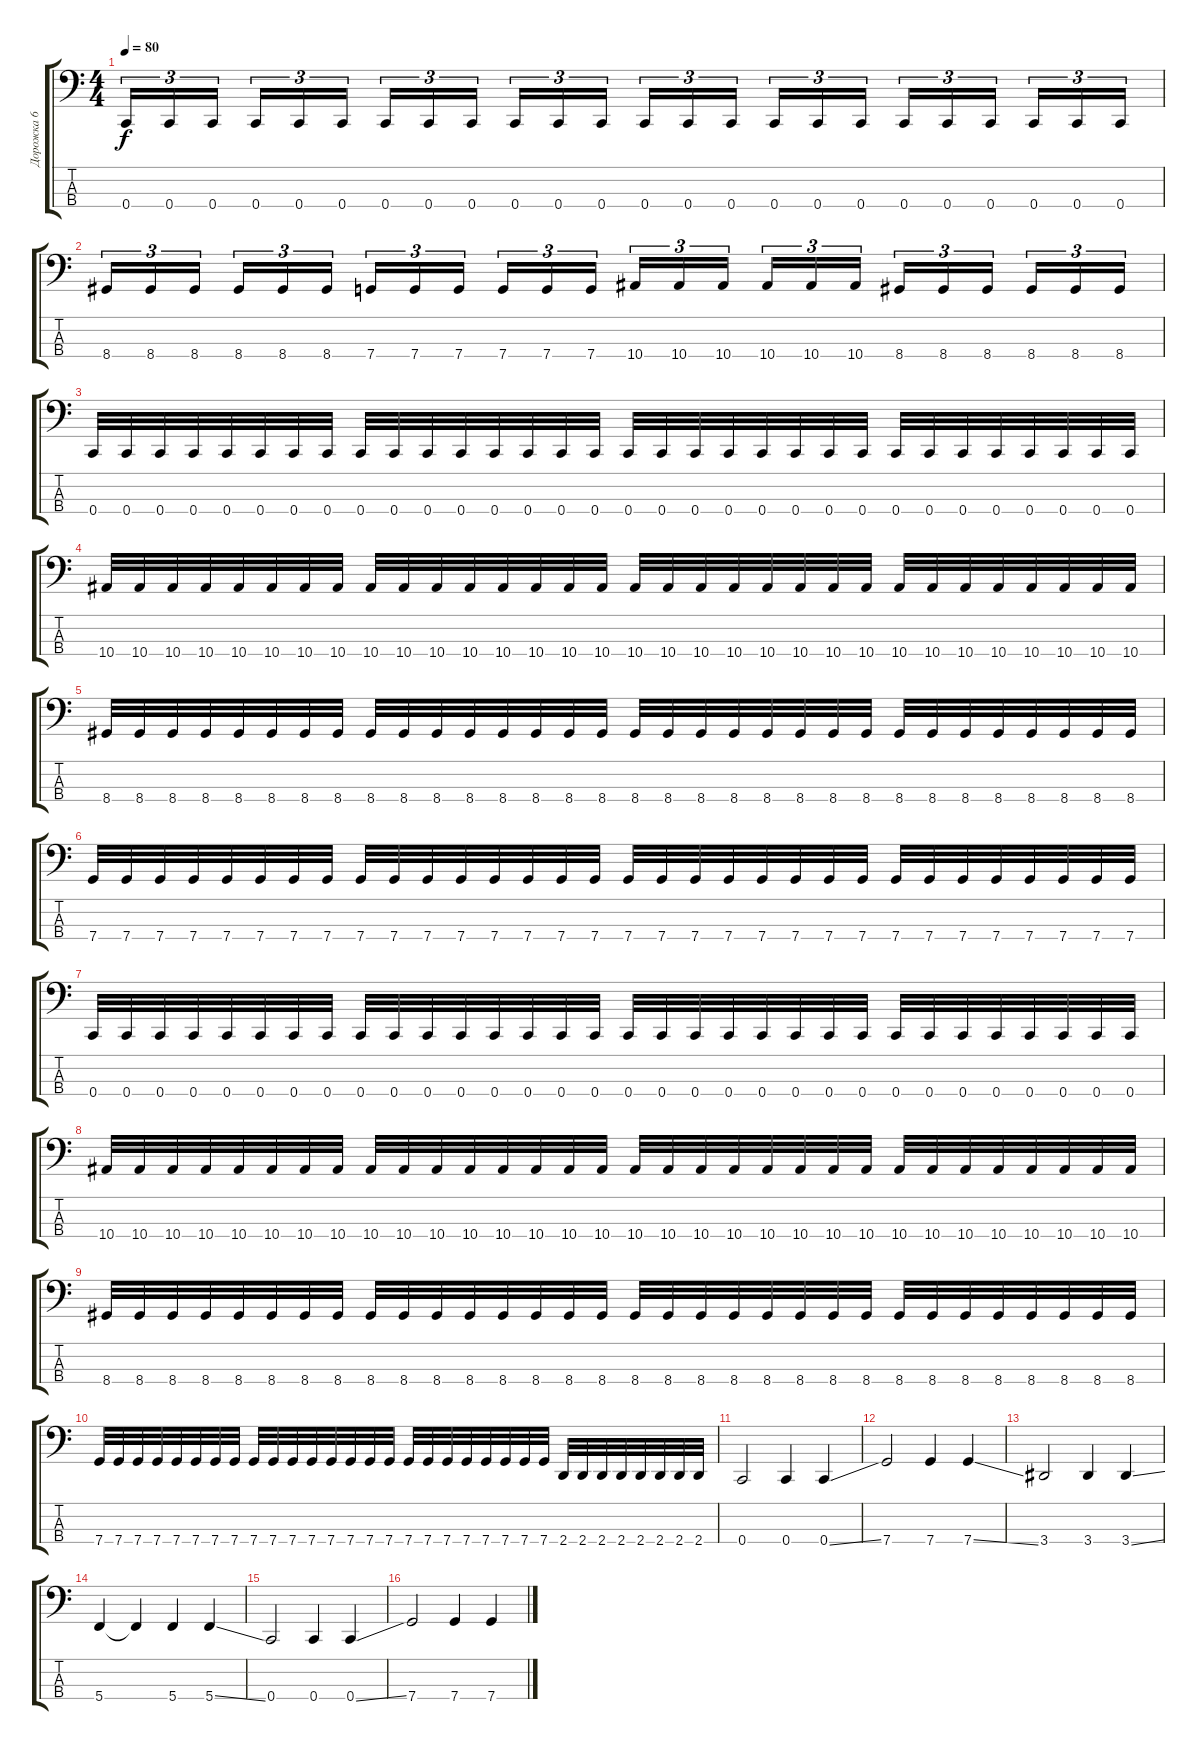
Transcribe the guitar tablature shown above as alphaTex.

\track ("Дорожка 6" "Дорожка 6") {instrument fretlessbass}
\staff {score tabs}
\tuning (Eb2 Bb1 F1 C1) {hide}
\ts (4 4)
\tempo 80
\clef f4
\ks c
0.4.16{tu (3 2) dy f} 0.4.16{tu (3 2)} 0.4.16{tu (3 2)} 0.4.16{tu (3 2)} 0.4.16{tu (3 2)} 0.4.16{tu (3 2)} 0.4.16{tu (3 2)} 0.4.16{tu (3 2)} 0.4.16{tu (3 2)} 0.4.16{tu (3 2)} 0.4.16{tu (3 2)} 0.4.16{tu (3 2)} 0.4.16{tu (3 2)} 0.4.16{tu (3 2)} 0.4.16{tu (3 2)} 0.4.16{tu (3 2)} 0.4.16{tu (3 2)} 0.4.16{tu (3 2)} 0.4.16{tu (3 2)} 0.4.16{tu (3 2)} 0.4.16{tu (3 2)} 0.4.16{tu (3 2)} 0.4.16{tu (3 2)} 0.4.16{tu (3 2)} |
8.4.16{tu (3 2)} 8.4.16{tu (3 2)} 8.4.16{tu (3 2)} 8.4.16{tu (3 2)} 8.4.16{tu (3 2)} 8.4.16{tu (3 2)} 7.4.16{tu (3 2)} 7.4.16{tu (3 2)} 7.4.16{tu (3 2)} 7.4.16{tu (3 2)} 7.4.16{tu (3 2)} 7.4.16{tu (3 2)} 10.4.16{tu (3 2)} 10.4.16{tu (3 2)} 10.4.16{tu (3 2)} 10.4.16{tu (3 2)} 10.4.16{tu (3 2)} 10.4.16{tu (3 2)} 8.4.16{tu (3 2)} 8.4.16{tu (3 2)} 8.4.16{tu (3 2)} 8.4.16{tu (3 2)} 8.4.16{tu (3 2)} 8.4.16{tu (3 2)} |
0.4.32 0.4.32 0.4.32 0.4.32 0.4.32 0.4.32 0.4.32 0.4.32 0.4.32 0.4.32 0.4.32 0.4.32 0.4.32 0.4.32 0.4.32 0.4.32 0.4.32 0.4.32 0.4.32 0.4.32 0.4.32 0.4.32 0.4.32 0.4.32 0.4.32 0.4.32 0.4.32 0.4.32 0.4.32 0.4.32 0.4.32 0.4.32 |
10.4.32 10.4.32 10.4.32 10.4.32 10.4.32 10.4.32 10.4.32 10.4.32 10.4.32 10.4.32 10.4.32 10.4.32 10.4.32 10.4.32 10.4.32 10.4.32 10.4.32 10.4.32 10.4.32 10.4.32 10.4.32 10.4.32 10.4.32 10.4.32 10.4.32 10.4.32 10.4.32 10.4.32 10.4.32 10.4.32 10.4.32 10.4.32 |
8.4.32 8.4.32 8.4.32 8.4.32 8.4.32 8.4.32 8.4.32 8.4.32 8.4.32 8.4.32 8.4.32 8.4.32 8.4.32 8.4.32 8.4.32 8.4.32 8.4.32 8.4.32 8.4.32 8.4.32 8.4.32 8.4.32 8.4.32 8.4.32 8.4.32 8.4.32 8.4.32 8.4.32 8.4.32 8.4.32 8.4.32 8.4.32 |
7.4.32 7.4.32 7.4.32 7.4.32 7.4.32 7.4.32 7.4.32 7.4.32 7.4.32 7.4.32 7.4.32 7.4.32 7.4.32 7.4.32 7.4.32 7.4.32 7.4.32 7.4.32 7.4.32 7.4.32 7.4.32 7.4.32 7.4.32 7.4.32 7.4.32 7.4.32 7.4.32 7.4.32 7.4.32 7.4.32 7.4.32 7.4.32 |
0.4.32 0.4.32 0.4.32 0.4.32 0.4.32 0.4.32 0.4.32 0.4.32 0.4.32 0.4.32 0.4.32 0.4.32 0.4.32 0.4.32 0.4.32 0.4.32 0.4.32 0.4.32 0.4.32 0.4.32 0.4.32 0.4.32 0.4.32 0.4.32 0.4.32 0.4.32 0.4.32 0.4.32 0.4.32 0.4.32 0.4.32 0.4.32 |
10.4.32 10.4.32 10.4.32 10.4.32 10.4.32 10.4.32 10.4.32 10.4.32 10.4.32 10.4.32 10.4.32 10.4.32 10.4.32 10.4.32 10.4.32 10.4.32 10.4.32 10.4.32 10.4.32 10.4.32 10.4.32 10.4.32 10.4.32 10.4.32 10.4.32 10.4.32 10.4.32 10.4.32 10.4.32 10.4.32 10.4.32 10.4.32 |
8.4.32 8.4.32 8.4.32 8.4.32 8.4.32 8.4.32 8.4.32 8.4.32 8.4.32 8.4.32 8.4.32 8.4.32 8.4.32 8.4.32 8.4.32 8.4.32 8.4.32 8.4.32 8.4.32 8.4.32 8.4.32 8.4.32 8.4.32 8.4.32 8.4.32 8.4.32 8.4.32 8.4.32 8.4.32 8.4.32 8.4.32 8.4.32 |
7.4.32 7.4.32 7.4.32 7.4.32 7.4.32 7.4.32 7.4.32 7.4.32 7.4.32 7.4.32 7.4.32 7.4.32 7.4.32 7.4.32 7.4.32 7.4.32 7.4.32 7.4.32 7.4.32 7.4.32 7.4.32 7.4.32 7.4.32 7.4.32 2.4.32 2.4.32 2.4.32 2.4.32 2.4.32 2.4.32 2.4.32 2.4.32 |
0.4.2 0.4.4 0.4{ss}.4 |
7.4.2 7.4.4 7.4{ss}.4 |
3.4.2 3.4.4 3.4{ss}.4 |
5.4.4 5.4{t}.4 5.4.4 5.4{ss}.4 |
0.4.2 0.4.4 0.4{ss}.4 |
7.4.2 7.4.4 7.4{ss}.4
